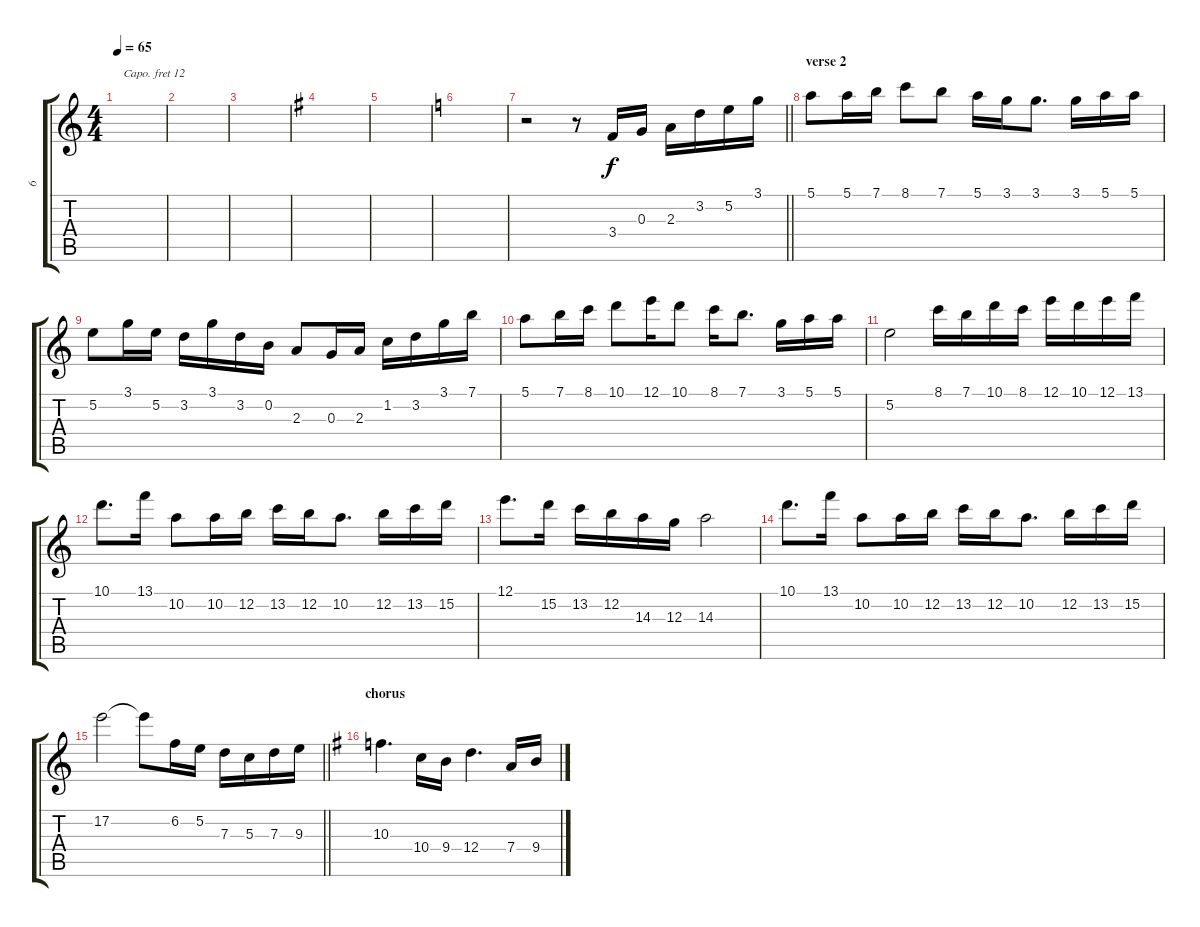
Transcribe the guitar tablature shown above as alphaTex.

\track ("6" "6") {instrument blownbottle}
\staff {score tabs}
\capo 12
\tuning (E4 B3 G3 D3 A2 E2) {hide}
\ts (4 4)
\tempo 65
\clef g2
\ks c
|
|
|
\ks eminor
|
|
\ks c
|
\barLineRight lightlight
r.2 r.8 3.4.16 0.3.16 2.3.16 3.2.16 5.2.16 3.1.16 |
\section ("" "verse 2")
5.1.8 5.1.16 7.1.16 8.1.8 7.1.8 5.1.16 3.1.16 3.1.8{d} 3.1.16 5.1.16 5.1.16 |
5.2.8 3.1.16 5.2.16 3.2.16 3.1.16 3.2.16 0.2.16 2.3.8 0.3.16 2.3.16 1.2.16 3.2.16 3.1.16 7.1.16 |
5.1.8 7.1.16 8.1.16 10.1.8 12.1.16 10.1.8 8.1.16 7.1.8{d} 3.1.16 5.1.16 5.1.16 |
5.2.2 8.1.16 7.1.16 10.1.16 8.1.16 12.1.16 10.1.16 12.1.16 13.1.16 |
10.1.8{d} 13.1.16 10.2.8 10.2.16 12.2.16 13.2.16 12.2.16 10.2.8{d} 12.2.16 13.2.16 15.2.16 |
12.1.8{d} 15.2.16 13.2.16 12.2.16 14.3.16 12.3.16 14.3.2 |
10.1.8{d} 13.1.16 10.2.8 10.2.16 12.2.16 13.2.16 12.2.16 10.2.8{d} 12.2.16 13.2.16 15.2.16 |
\barLineRight lightlight
17.2.2 17.2{t}.8 6.2.16 5.2.16 7.3.16 5.3.16 7.3.16 9.3.16 |
\section ("" "chorus")
\ks eminor
10.3.4{d} 10.4.16 9.4.16 12.4.4{d} 7.4.16 9.4.16
